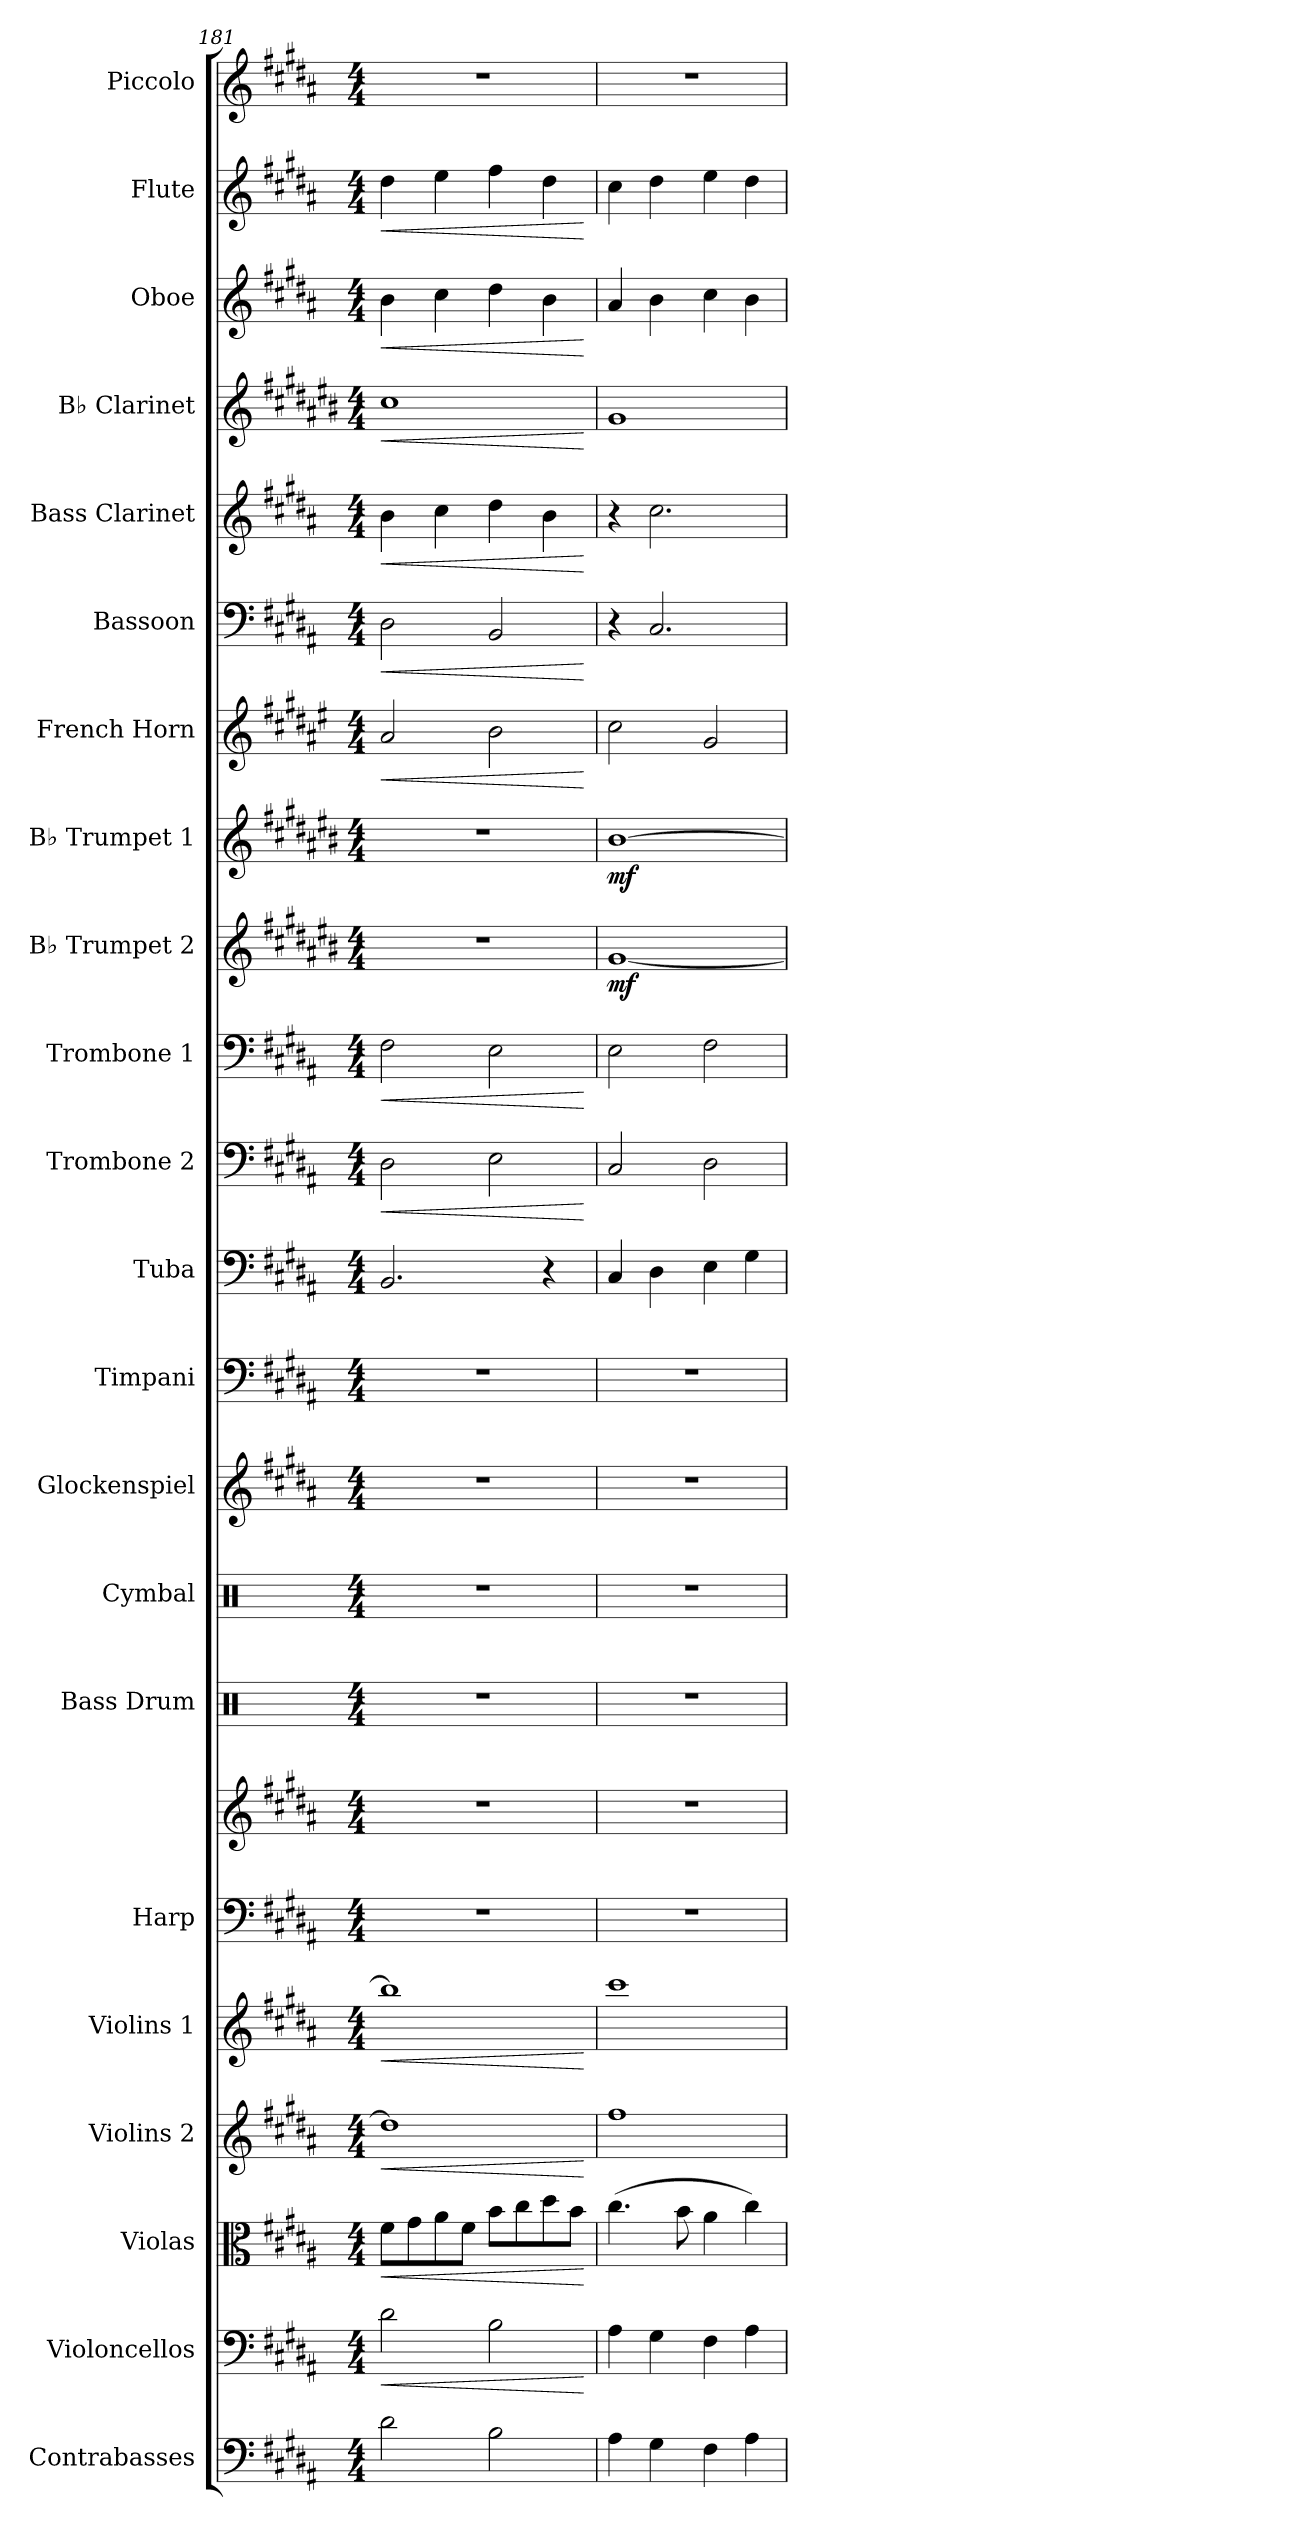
**kern	**kern	**dynam	**kern	**dynam	**kern	**dynam	**kern	**dynam	**kern	**kern	**kern	**kern	**kern	**kern	**kern	**kern	**dynam	**kern	**dynam	**kern	**dynam	**kern	**dynam	**kern	**dynam	**kern	**dynam	**kern	**dynam	**kern	**dynam	**kern	**dynam	**kern	**dynam	**kern
*part22	*part21	*part21	*part20	*part20	*part19	*part19	*part18	*part18	*part17	*part17	*part16	*part15	*part14	*part13	*part12	*part11	*part11	*part10	*part10	*part9	*part9	*part8	*part8	*part7	*part7	*part6	*part6	*part5	*part5	*part4	*part4	*part3	*part3	*part2	*part2	*part1
*staff23	*staff22	*staff22	*staff21	*staff21	*staff20	*staff20	*staff19	*staff19	*staff18	*staff17	*staff16	*staff15	*staff14	*staff13	*staff12	*staff11	*staff11	*staff10	*staff10	*staff9	*staff9	*staff8	*staff8	*staff7	*staff7	*staff6	*staff6	*staff5	*staff5	*staff4	*staff4	*staff3	*staff3	*staff2	*staff2	*staff1
*I"Contrabasses	*I"Violoncellos	*	*I"Violas	*	*I"Violins 2	*	*I"Violins 1	*	*I"Harp	*	*I"Bass Drum	*I"Cymbal	*I"Glockenspiel	*I"Timpani	*I"Tuba	*I"Trombone 2	*	*I"Trombone 1	*	*I"B♭ Trumpet 2	*	*I"B♭ Trumpet 1	*	*I"French Horn	*	*I"Bassoon	*	*I"Bass Clarinet	*	*I"B♭ Clarinet	*	*I"Oboe	*	*I"Flute	*	*I"Piccolo
*I'Cbs.	*I'Vcs.	*	*I'Vlas.	*	*I'Vlns. 2	*	*I'Vlns. 1	*	*I'Hrp.	*	*I'B. Dr.	*I'Cym.	*I'Glock.	*I'Timp.	*I'Tba.	*I'Tbn. 2	*	*I'Tbn. 1	*	*I'B♭ Tpt. 2	*	*I'B♭ Tpt. 1	*	*I'F Hn.	*	*I'Bsn.	*	*I'B. Cl.	*	*I'B♭ Cl.	*	*I'Ob.	*	*I'Fl.	*	*I'Picc.
!!LO:PB:g=z
*clefF4	*clefF4	*	*clefC3	*	*clefG2	*	*clefG2	*	*clefF4	*clefG2	*clefX	*clefX	*clefG2	*clefF4	*clefF4	*clefF4	*	*clefF4	*	*clefG2	*	*clefG2	*	*clefG2	*	*clefF4	*	*clefG2	*	*clefG2	*	*clefG2	*	*clefG2	*	*clefG2
*ITrd7c12	*	*	*	*	*	*	*	*	*	*	*	*	*ITrd-14c-24	*	*	*	*	*	*	*ITrd1c2	*	*ITrd1c2	*	*ITrd4c7	*	*	*	*ITrd8c14	*	*ITrd1c2	*	*	*	*	*	*ITrd-7c-12
*k[f#c#g#d#a#]	*k[f#c#g#d#a#]	*	*k[f#c#g#d#a#]	*	*k[f#c#g#d#a#]	*	*k[f#c#g#d#a#]	*	*k[f#c#g#d#a#]	*k[f#c#g#d#a#]	*k[]	*k[]	*k[f#c#g#d#a#]	*k[f#c#g#d#a#]	*k[f#c#g#d#a#]	*k[f#c#g#d#a#]	*	*k[f#c#g#d#a#]	*	*k[f#c#g#d#a#]	*	*k[f#c#g#d#a#]	*	*k[f#c#g#d#a#]	*	*k[f#c#g#d#a#]	*	*k[f#c#g#d#a#]	*	*k[f#c#g#d#a#]	*	*k[f#c#g#d#a#]	*	*k[f#c#g#d#a#]	*	*k[f#c#g#d#a#]
*M4/4	*M4/4	*	*M4/4	*	*M4/4	*	*M4/4	*	*M4/4	*M4/4	*M4/4	*M4/4	*M4/4	*M4/4	*M4/4	*M4/4	*	*M4/4	*	*M4/4	*	*M4/4	*	*M4/4	*	*M4/4	*	*M4/4	*	*M4/4	*	*M4/4	*	*M4/4	*	*M4/4
=181	=181	=181	=181	=181	=181	=181	=181	=181	=181	=181	=181	=181	=181	=181	=181	=181	=181	=181	=181	=181	=181	=181	=181	=181	=181	=181	=181	=181	=181	=181	=181	=181	=181	=181	=181	=181
!	!	!LO:HP:b	!	!LO:HP:b	!	!LO:HP:b	!	!LO:HP:b	!	!	!	!	!	!	!	!	!LO:HP:b	!	!LO:HP:b	!	!	!	!	!	!LO:HP:b	!	!LO:HP:b	!	!LO:HP:b	!	!LO:HP:b	!	!LO:HP:b	!	!LO:HP:b	!
2D#\	2d#\	<	8f#\L	<	1dd#]	<	1bb]	<	1r	1r	1r	1r	1r	1r	2.BB/	2D#\	<	2F#\	<	1r	.	1r	.	2d#/	<	2D#\	<	4B\	<	1b	<	4b\	<	4dd#\	<	1r
.	.	.	8g#\	.	.	.	.	.	.	.	.	.	.	.	.	.	.	.	.	.	.	.	.	.	.	.	.	.	.	.	.	.	.	.	.	.
.	.	.	8a#\	.	.	.	.	.	.	.	.	.	.	.	.	.	.	.	.	.	.	.	.	.	.	.	.	4c#\	.	.	.	4cc#\	.	4ee\	.	.
.	.	.	8f#\J	.	.	.	.	.	.	.	.	.	.	.	.	.	.	.	.	.	.	.	.	.	.	.	.	.	.	.	.	.	.	.	.	.
2BB\	2B\	.	8b\L	.	.	.	.	.	.	.	.	.	.	.	.	2E\	.	2E\	.	.	.	.	.	2e\	.	2BB/	.	4d#\	.	.	.	4dd#\	.	4ff#\	.	.
.	.	.	8cc#\	.	.	.	.	.	.	.	.	.	.	.	.	.	.	.	.	.	.	.	.	.	.	.	.	.	.	.	.	.	.	.	.	.
.	.	.	8dd#\	.	.	.	.	.	.	.	.	.	.	.	4r	.	.	.	.	.	.	.	.	.	.	.	.	4B\	.	.	.	4b\	.	4dd#\	.	.
.	.	.	8b\J	.	.	.	.	.	.	.	.	.	.	.	.	.	.	.	.	.	.	.	.	.	.	.	.	.	.	.	.	.	.	.	.	.
.	.	[	.	[	.	[	.	[	.	.	.	.	.	.	.	.	[	.	[	.	.	.	.	.	[	.	[	.	[	.	[	.	[	.	[	.
=182	=182	=182	=182	=182	=182	=182	=182	=182	=182	=182	=182	=182	=182	=182	=182	=182	=182	=182	=182	=182	=182	=182	=182	=182	=182	=182	=182	=182	=182	=182	=182	=182	=182	=182	=182	=182
!	!	!	!	!	!	!	!	!	!	!	!	!	!	!	!	!	!	!	!	!	!LO:DY:b	!	!LO:DY:b	!	!	!	!	!	!	!	!	!	!	!	!	!
4AA#\	4A#\	.	(>4.cc#\	.	1ff#	.	1ccc#	.	1r	1r	1r	1r	1r	1r	4C#/	2C#/	.	2E\	.	[1f#	mf	[1a#	mf	2f#\	.	4r	.	4r	.	1f#	.	4a#/	.	4cc#\	.	1r
4GG#\	4G#\	.	.	.	.	.	.	.	.	.	.	.	.	.	4D#\	.	.	.	.	.	.	.	.	.	.	2.C#/	.	2.c#\	.	.	.	4b\	.	4dd#\	.	.
.	.	.	8b\	.	.	.	.	.	.	.	.	.	.	.	.	.	.	.	.	.	.	.	.	.	.	.	.	.	.	.	.	.	.	.	.	.
4FF#\	4F#\	.	4a#\	.	.	.	.	.	.	.	.	.	.	.	4E\	2D#\	.	2F#\	.	.	.	.	.	2c#/	.	.	.	.	.	.	.	4cc#\	.	4ee\	.	.
4AA#\	4A#\	.	4cc#\)	.	.	.	.	.	.	.	.	.	.	.	4G#\	.	.	.	.	.	.	.	.	.	.	.	.	.	.	.	.	4b\	.	4dd#\	.	.
=	=	=	=	=	=	=	=	=	=	=	=	=	=	=	=	=	=	=	=	=	=	=	=	=	=	=	=	=	=	=	=	=	=	=	=	=
*-	*-	*-	*-	*-	*-	*-	*-	*-	*-	*-	*-	*-	*-	*-	*-	*-	*-	*-	*-	*-	*-	*-	*-	*-	*-	*-	*-	*-	*-	*-	*-	*-	*-	*-	*-	*-
